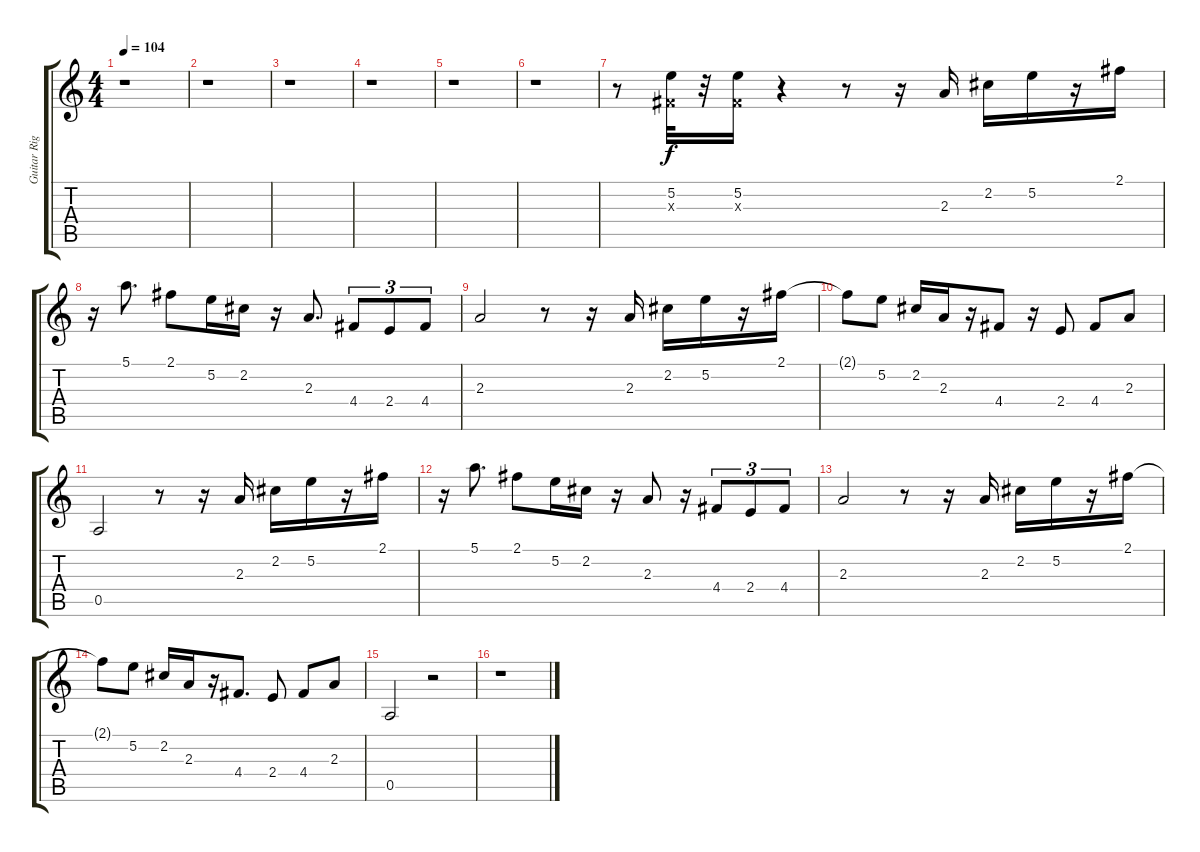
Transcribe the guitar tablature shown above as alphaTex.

\track ("Guitar Right" "Guitar Rig") {instrument overdrivenguitar}
\staff {score tabs}
\tuning (E4 B3 G3 D3 A2 E2) {hide}
\ts (4 4)
\tempo 104
\clef g2
\ks c
r.1{dy f instrument overdrivenguitar} |
r.1 |
r.1 |
r.1 |
r.1 |
r.1 |
r.8 (5.2 -1.3{x}).32 r.32 (5.2 -1.3{x}).16 r.4 r.8 r.16 2.3.16 2.2.16 5.2.16 r.16 2.1.16 |
r.16 5.1.8{d} 2.1.8 5.2.16 2.2.16 r.16 2.3.8{d} 4.4.8{tu (3 2)} 2.4.8{tu (3 2)} 4.4.8{tu (3 2)} |
2.3.2 r.8 r.16 2.3.16 2.2.16 5.2.16 r.16 2.1.16 |
2.1{t}.8 5.2.8 2.2.16 2.3.16 r.16 4.4.8 r.16 2.4.8 4.4.8 2.3.8 |
0.5.2 r.8 r.16 2.3.16 2.2.16 5.2.16 r.16 2.1.16 |
r.16 5.1.8{d} 2.1.8 5.2.16 2.2.16 r.16 2.3.8 r.16 4.4.8{tu (3 2)} 2.4.8{tu (3 2)} 4.4.8{tu (3 2)} |
2.3.2 r.8 r.16 2.3.16 2.2.16 5.2.16 r.16 2.1.16 |
2.1{t}.8 5.2.8 2.2.16 2.3.16 r.16 4.4.8{d} 2.4.8 4.4.8 2.3.8 |
0.5.2 r.2 |
r.1
